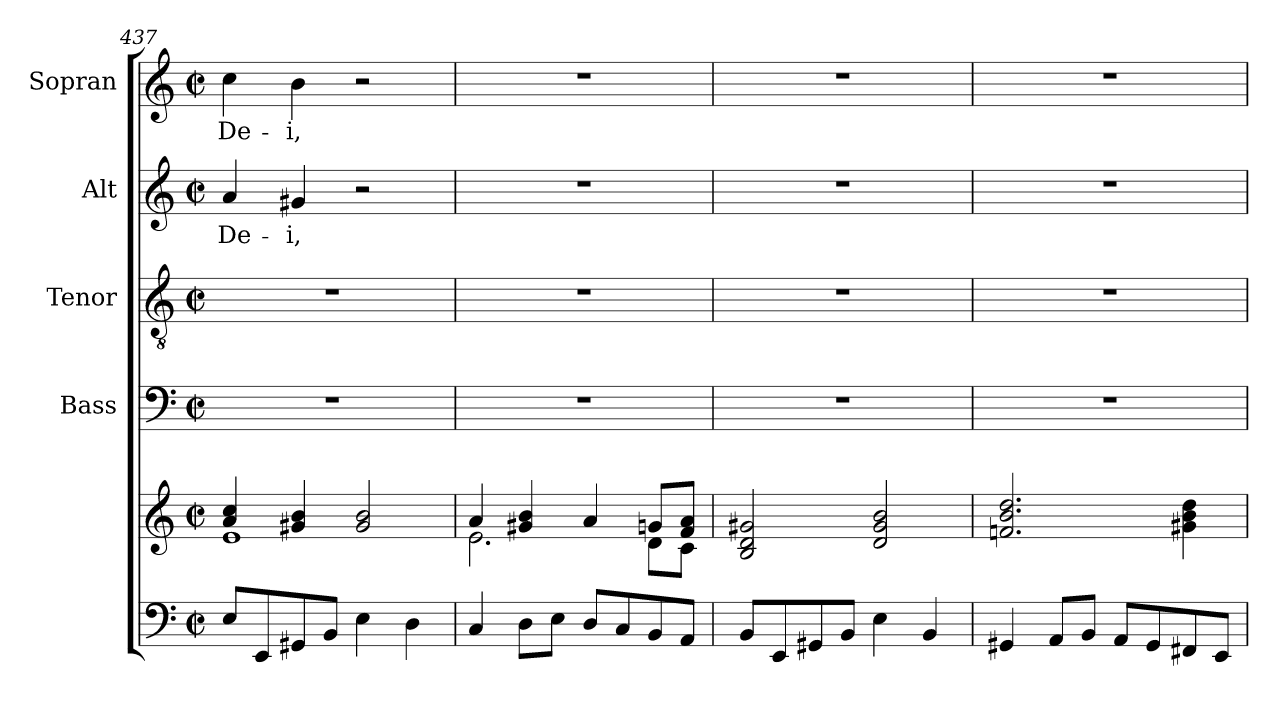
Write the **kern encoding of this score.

**kern	**kern	**kern	**kern	**kern	**text	**kern	**text
*part5	*part5	*part4	*part3	*part2	*part2	*part1	*part1
*staff6	*staff5	*staff4	*staff3	*staff2	*staff2	*staff1	*staff1
*	*	*I"Bass	*I"Tenor	*I"Alt	*	*I"Sopran	*
*	*	*I'B.	*I'T.	*I'A.	*	*I'S.	*
*clefF4	*clefG2	*clefF4	*clefGv2	*clefG2	*	*clefG2	*
*k[]	*k[]	*k[]	*k[]	*k[]	*	*k[]	*
*C:	*C:	*C:	*C:	*C:	*	*C:	*
*M2/2	*M2/2	*M2/2	*M2/2	*M2/2	*	*M2/2	*
*met(c|)	*met(c|)	*met(c|)	*met(c|)	*met(c|)	*	*met(c|)	*
=437	=437	=437	=437	=437	=437	=437	=437
*	*^	*	*	*	*	*	*
!	!	!	!	!	!	!LO:LY:b	!	!LO:LY:b
8E/L	4a/ 4cc/	1e	1r	1r	4a/	De-	4cc\	De-
8EE/	.	.	.	.	.	.	.	.
!	!	!	!	!	!	!LO:LY:b	!	!LO:LY:b
8GG#X/	4g#X/ 4b/	.	.	.	4g#X/	-i,	4b\	-i,
8BB/J	.	.	.	.	.	.	.	.
4E\	2g#/ 2b/	.	.	.	2r	.	2r	.
4D\	.	.	.	.	.	.	.	.
=438	=438	=438	=438	=438	=438	=438	=438	=438
4C/	4a/	2.e\	1r	1r	1r	.	1r	.
8D\L	4g#X/ 4b/	.	.	.	.	.	.	.
8E\J	.	.	.	.	.	.	.	.
8D/L	4a/	.	.	.	.	.	.	.
8C/	.	.	.	.	.	.	.	.
8BB/	8gn/L	8d\L	.	.	.	.	.	.
8AA/J	8f/ 8a/J	8c\J	.	.	.	.	.	.
*	*v	*v	*	*	*	*	*	*
=439	=439	=439	=439	=439	=439	=439	=439
8BB/L	2B/ 2d/ 2g#X/	1r	1r	1r	.	1r	.
8EE/	.	.	.	.	.	.	.
8GG#X/	.	.	.	.	.	.	.
8BB/J	.	.	.	.	.	.	.
4E\	2d/ 2g#/ 2b/	.	.	.	.	.	.
4BB/	.	.	.	.	.	.	.
=440	=440	=440	=440	=440	=440	=440	=440
4GG#X/	2.fn/ 2.b/ 2.dd/	1r	1r	1r	.	1r	.
8AA/L	.	.	.	.	.	.	.
8BB/J	.	.	.	.	.	.	.
8AA/L	.	.	.	.	.	.	.
8GG#/	.	.	.	.	.	.	.
8FF#X/	4g#X\ 4b\ 4dd\	.	.	.	.	.	.
8EE/J	.	.	.	.	.	.	.
=	=	=	=	=	=	=	=
*-	*-	*-	*-	*-	*-	*-	*-
